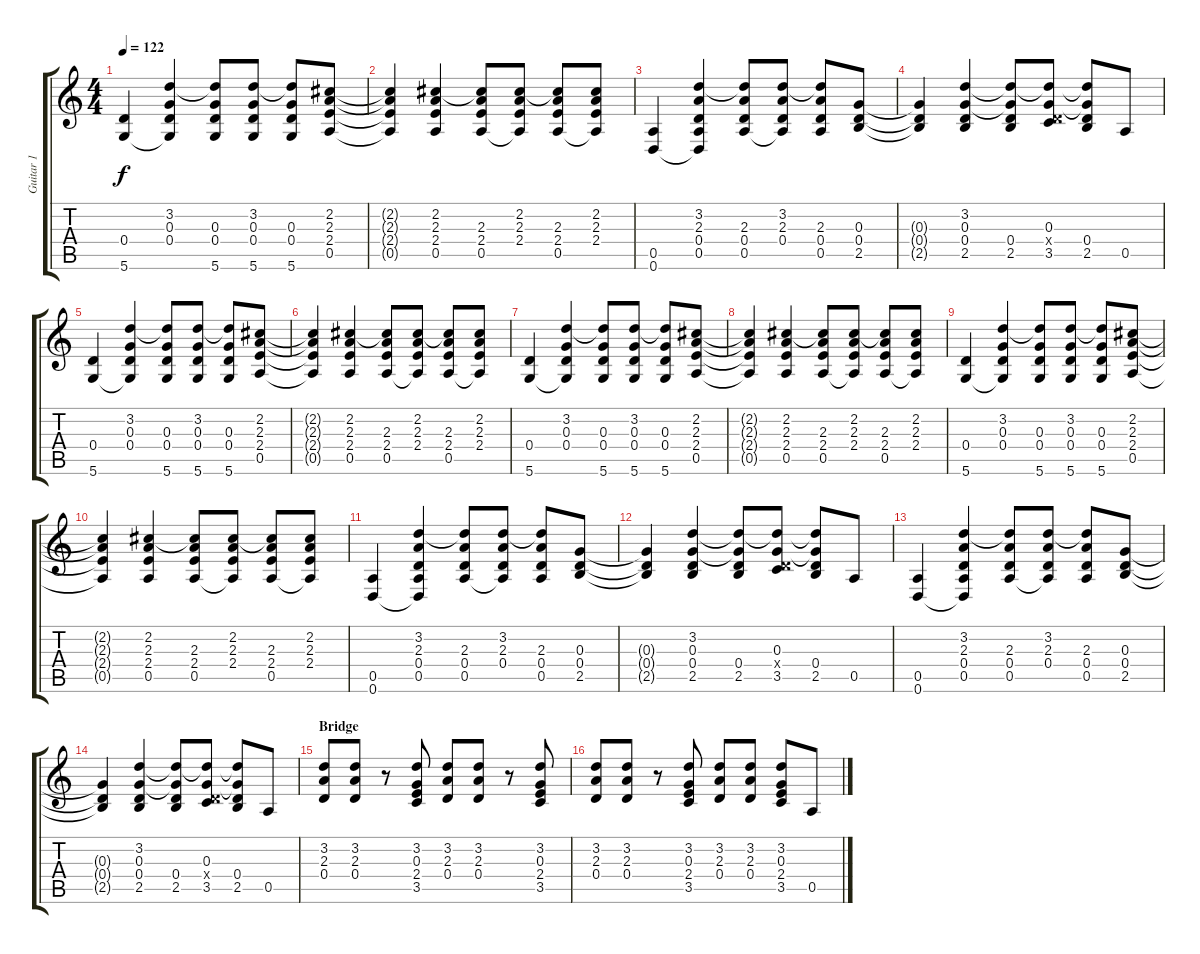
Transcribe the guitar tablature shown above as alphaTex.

\track ("Guitar 1" "Guitar 1") {instrument acousticguitarnylon}
\staff {score tabs}
\tuning (E4 B3 G3 D3 A2 D2) {hide}
\ts (4 4)
\tempo 122
\clef g2
\ks c
(0.4 5.6).4{dy f} (3.2 0.3 0.4 5.6{t}).4 (3.2{t} 0.3 0.4 5.6).8 (3.2 0.3 0.4 5.6).8 (3.2{t} 0.3 0.4 5.6).8 (2.2 2.3 2.4 0.5).8 |
(2.2{t} 2.3{t} 2.4{t} 0.5{t}).4 (2.2 2.3 2.4 0.5).4 (2.2{t} 2.3 2.4 0.5).8 (2.2 2.3 2.4 0.5{t}).8 (2.2{t} 2.3 2.4 0.5).8 (2.2 2.3 2.4 0.5{t}).8 |
(0.5 0.6).4 (3.2 2.3 0.4 0.5 0.6{t}).4 (3.2{t} 2.3 0.4 0.5).8 (3.2 2.3 0.4 0.5{t}).8 (3.2{t} 2.3 0.4 0.5).8 (0.3 0.4 2.5).8 |
(0.3{t} 0.4{t} 2.5{t}).4 (3.2 0.3 0.4 2.5).4 (3.2{t} 0.3{t} 0.4 2.5).8 (3.2{t} 0.3 0.4{x} 3.5).8 (3.2{t} 0.3{t} 0.4 2.5).8 0.5.8 |
(0.4 5.6).4 (3.2 0.3 0.4 5.6{t}).4 (3.2{t} 0.3 0.4 5.6).8 (3.2 0.3 0.4 5.6).8 (3.2{t} 0.3 0.4 5.6).8 (2.2 2.3 2.4 0.5).8 |
(2.2{t} 2.3{t} 2.4{t} 0.5{t}).4 (2.2 2.3 2.4 0.5).4 (2.2{t} 2.3 2.4 0.5).8 (2.2 2.3 2.4 0.5{t}).8 (2.2{t} 2.3 2.4 0.5).8 (2.2 2.3 2.4 0.5{t}).8 |
(0.4 5.6).4 (3.2 0.3 0.4 5.6{t}).4 (3.2{t} 0.3 0.4 5.6).8 (3.2 0.3 0.4 5.6).8 (3.2{t} 0.3 0.4 5.6).8 (2.2 2.3 2.4 0.5).8 |
(2.2{t} 2.3{t} 2.4{t} 0.5{t}).4 (2.2 2.3 2.4 0.5).4 (2.2{t} 2.3 2.4 0.5).8 (2.2 2.3 2.4 0.5{t}).8 (2.2{t} 2.3 2.4 0.5).8 (2.2 2.3 2.4 0.5{t}).8 |
(0.4 5.6).4 (3.2 0.3 0.4 5.6{t}).4 (3.2{t} 0.3 0.4 5.6).8 (3.2 0.3 0.4 5.6).8 (3.2{t} 0.3 0.4 5.6).8 (2.2 2.3 2.4 0.5).8 |
(2.2{t} 2.3{t} 2.4{t} 0.5{t}).4 (2.2 2.3 2.4 0.5).4 (2.2{t} 2.3 2.4 0.5).8 (2.2 2.3 2.4 0.5{t}).8 (2.2{t} 2.3 2.4 0.5).8 (2.2 2.3 2.4 0.5{t}).8 |
(0.5 0.6).4 (3.2 2.3 0.4 0.5 0.6{t}).4 (3.2{t} 2.3 0.4 0.5).8 (3.2 2.3 0.4 0.5{t}).8 (3.2{t} 2.3 0.4 0.5).8 (0.3 0.4 2.5).8 |
(0.3{t} 0.4{t} 2.5{t}).4 (3.2 0.3 0.4 2.5).4 (3.2{t} 0.3{t} 0.4 2.5).8 (3.2{t} 0.3 0.4{x} 3.5).8 (3.2{t} 0.3{t} 0.4 2.5).8 0.5.8 |
(0.5 0.6).4 (3.2 2.3 0.4 0.5 0.6{t}).4 (3.2{t} 2.3 0.4 0.5).8 (3.2 2.3 0.4 0.5{t}).8 (3.2{t} 2.3 0.4 0.5).8 (0.3 0.4 2.5).8 |
(0.3{t} 0.4{t} 2.5{t}).4 (3.2 0.3 0.4 2.5).4 (3.2{t} 0.3{t} 0.4 2.5).8 (3.2{t} 0.3 0.4{x} 3.5).8 (3.2{t} 0.3{t} 0.4 2.5).8 0.5.8 |
\section ("" "Bridge")
(3.2 2.3 0.4).8 (3.2 2.3 0.4).8 r.8 (3.2 0.3 2.4 3.5).8 (3.2 2.3 0.4).8 (3.2 2.3 0.4).8 r.8 (3.2 0.3 2.4 3.5).8 |
(3.2 2.3 0.4).8 (3.2 2.3 0.4).8 r.8 (3.2 0.3 2.4 3.5).8 (3.2 2.3 0.4).8 (3.2 2.3 0.4).8 (3.2 0.3 2.4 3.5).8 0.5.8
